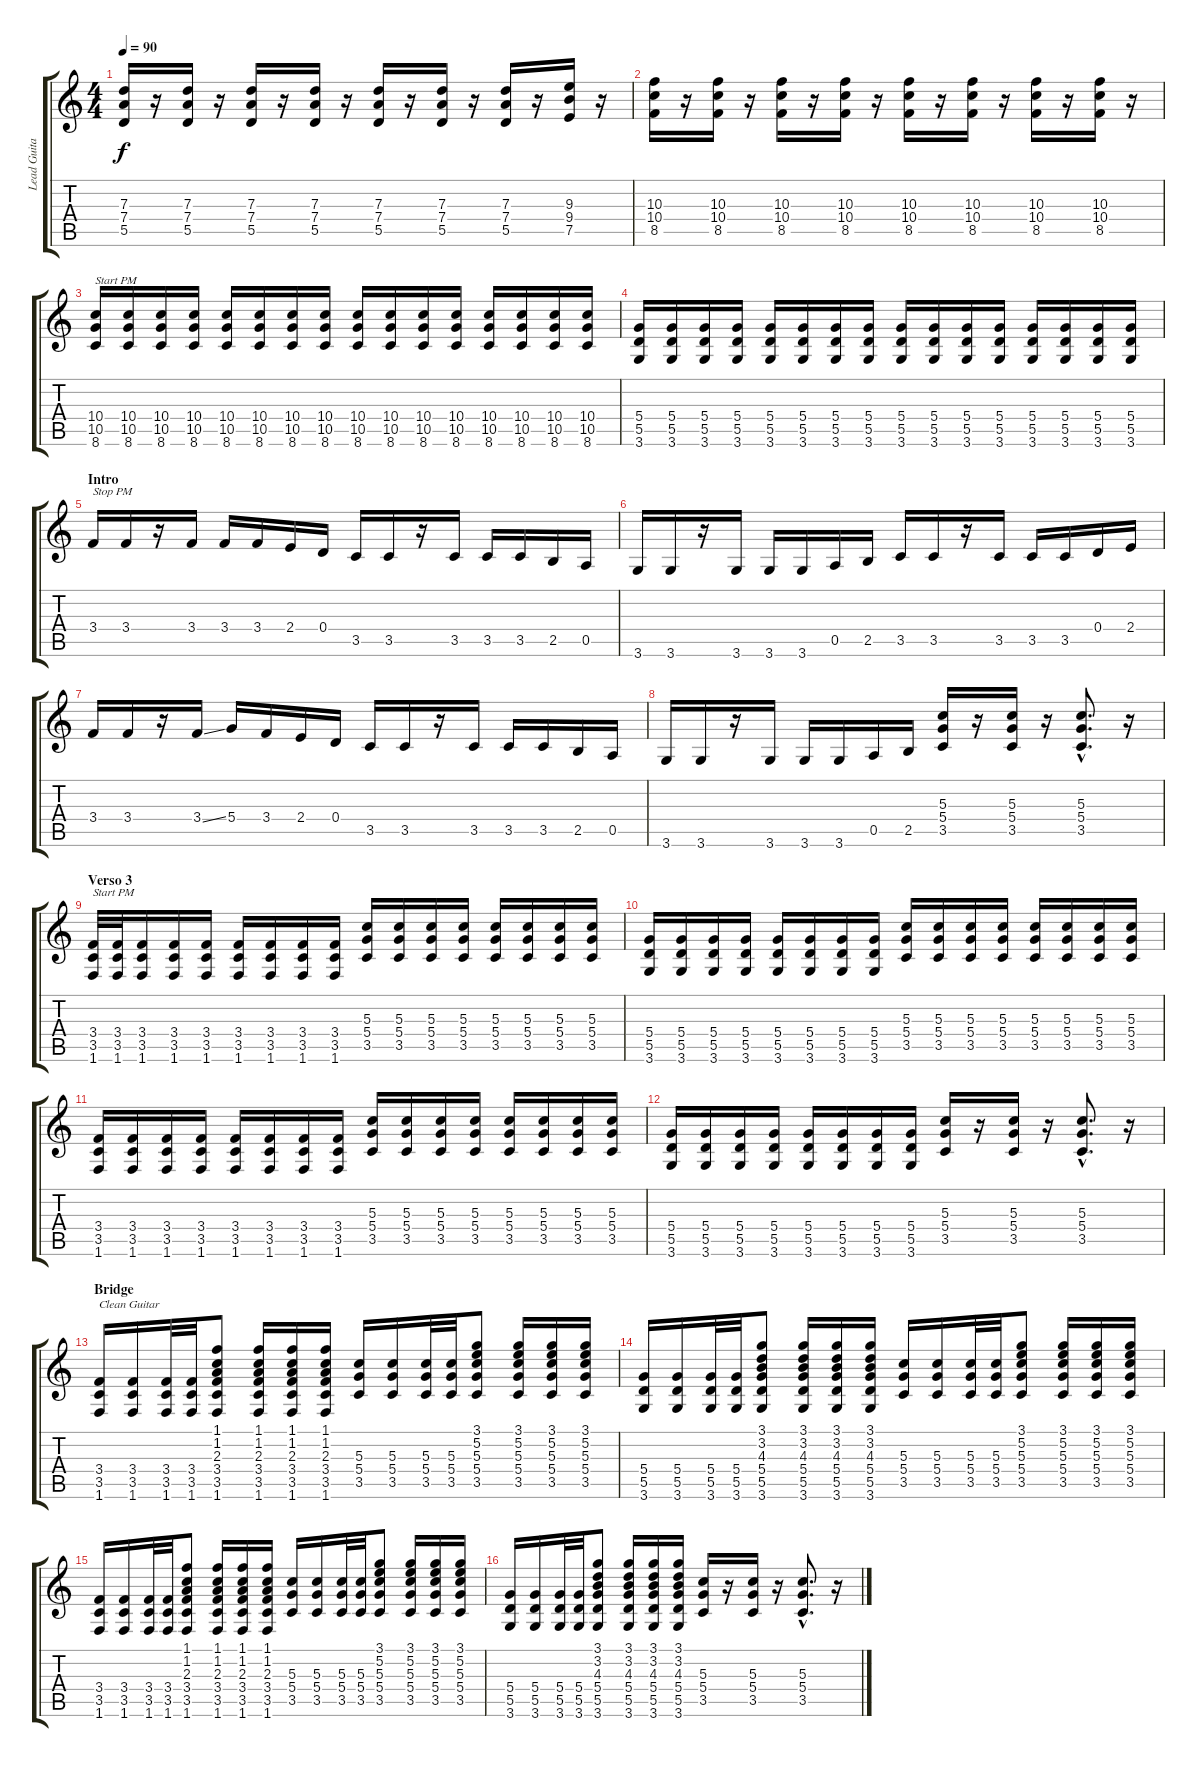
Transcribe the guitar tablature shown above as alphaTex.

\track ("Lead Guitar" "Lead Guita") {instrument distortionguitar}
\staff {score tabs}
\tuning (E4 B3 G3 D3 A2 E2) {hide}
\ts (4 4)
\tempo 90
\clef g2
\ks c
(7.3 7.4 5.5).16{dy f} r.16 (7.3 7.4 5.5).16 r.16 (7.3 7.4 5.5).16 r.16 (7.3 7.4 5.5).16 r.16 (7.3 7.4 5.5).16 r.16 (7.3 7.4 5.5).16 r.16 (7.3 7.4 5.5).16 r.16 (9.3 9.4 7.5).16 r.16 |
(10.3 10.4 8.5).16 r.16 (10.3 10.4 8.5).16 r.16 (10.3 10.4 8.5).16 r.16 (10.3 10.4 8.5).16 r.16 (10.3 10.4 8.5).16 r.16 (10.3 10.4 8.5).16 r.16 (10.3 10.4 8.5).16 r.16 (10.3 10.4 8.5).16 r.16 |
(10.4 10.5 8.6).16{txt "Start PM "} (10.4 10.5 8.6).16 (10.4 10.5 8.6).16 (10.4 10.5 8.6).16 (10.4 10.5 8.6).16 (10.4 10.5 8.6).16 (10.4 10.5 8.6).16 (10.4 10.5 8.6).16 (10.4 10.5 8.6).16 (10.4 10.5 8.6).16 (10.4 10.5 8.6).16 (10.4 10.5 8.6).16 (10.4 10.5 8.6).16 (10.4 10.5 8.6).16 (10.4 10.5 8.6).16 (10.4 10.5 8.6).16 |
(5.4 5.5 3.6).16 (5.4 5.5 3.6).16 (5.4 5.5 3.6).16 (5.4 5.5 3.6).16 (5.4 5.5 3.6).16 (5.4 5.5 3.6).16 (5.4 5.5 3.6).16 (5.4 5.5 3.6).16 (5.4 5.5 3.6).16 (5.4 5.5 3.6).16 (5.4 5.5 3.6).16 (5.4 5.5 3.6).16 (5.4 5.5 3.6).16 (5.4 5.5 3.6).16 (5.4 5.5 3.6).16 (5.4 5.5 3.6).16 |
\section ("" "Intro")
3.4.16{txt "Stop PM" volume 13} 3.4.16 r.16 3.4.16 3.4.16 3.4.16 2.4.16 0.4.16 3.5.16 3.5.16 r.16 3.5.16 3.5.16 3.5.16 2.5.16 0.5.16 |
3.6.16 3.6.16 r.16 3.6.16 3.6.16 3.6.16 0.5.16 2.5.16 3.5.16 3.5.16 r.16 3.5.16 3.5.16 3.5.16 0.4.16 2.4.16 |
3.4.16 3.4.16 r.16 3.4{ss}.16 5.4.16 3.4.16 2.4.16 0.4.16 3.5.16 3.5.16 r.16 3.5.16 3.5.16 3.5.16 2.5.16 0.5.16 |
3.6.16 3.6.16 r.16 3.6.16 3.6.16 3.6.16 0.5.16 2.5.16 (5.3 5.4 3.5).16 r.16 (5.3 5.4 3.5).16 r.16 (5.3{hac} 5.4{hac} 3.5{hac}).8{d} r.16 |
\section ("" "Verso 3")
(3.4 3.5 1.6).32{txt "Start PM" volume 5} (3.4 3.5 1.6).32 (3.4 3.5 1.6).16 (3.4 3.5 1.6).16 (3.4 3.5 1.6).16 (3.4 3.5 1.6).16 (3.4 3.5 1.6).16 (3.4 3.5 1.6).16 (3.4 3.5 1.6).16 (5.3 5.4 3.5).16 (5.3 5.4 3.5).16 (5.3 5.4 3.5).16 (5.3 5.4 3.5).16 (5.3 5.4 3.5).16 (5.3 5.4 3.5).16 (5.3 5.4 3.5).16 (5.3 5.4 3.5).16 |
(5.4 5.5 3.6).16 (5.4 5.5 3.6).16 (5.4 5.5 3.6).16 (5.4 5.5 3.6).16 (5.4 5.5 3.6).16 (5.4 5.5 3.6).16 (5.4 5.5 3.6).16 (5.4 5.5 3.6).16 (5.3 5.4 3.5).16 (5.3 5.4 3.5).16 (5.3 5.4 3.5).16 (5.3 5.4 3.5).16 (5.3 5.4 3.5).16 (5.3 5.4 3.5).16 (5.3 5.4 3.5).16 (5.3 5.4 3.5).16 |
(3.4 3.5 1.6).16 (3.4 3.5 1.6).16 (3.4 3.5 1.6).16 (3.4 3.5 1.6).16 (3.4 3.5 1.6).16 (3.4 3.5 1.6).16 (3.4 3.5 1.6).16 (3.4 3.5 1.6).16 (5.3 5.4 3.5).16 (5.3 5.4 3.5).16 (5.3 5.4 3.5).16 (5.3 5.4 3.5).16 (5.3 5.4 3.5).16 (5.3 5.4 3.5).16 (5.3 5.4 3.5).16 (5.3 5.4 3.5).16 |
(5.4 5.5 3.6).16 (5.4 5.5 3.6).16 (5.4 5.5 3.6).16 (5.4 5.5 3.6).16 (5.4 5.5 3.6).16 (5.4 5.5 3.6).16 (5.4 5.5 3.6).16 (5.4 5.5 3.6).16 (5.3 5.4 3.5).16 r.16 (5.3 5.4 3.5).16 r.16 (5.3{hac} 5.4{hac} 3.5{hac}).8{d} r.16 |
\section ("" "Bridge")
(3.4 3.5 1.6).16{txt "Clean Guitar" instrument acousticguitarnylon} (3.4 3.5 1.6).16{instrument acousticguitarnylon} (3.4 3.5 1.6).32 (3.4 3.5 1.6).32 (1.1 1.2 2.3 3.4 3.5 1.6).8 (1.1 1.2 2.3 3.4 3.5 1.6).16 (1.1 1.2 2.3 3.4 3.5 1.6).16 (1.1 1.2 2.3 3.4 3.5 1.6).16 (5.3 5.4 3.5).16 (5.3 5.4 3.5).16 (5.3 5.4 3.5).32 (5.3 5.4 3.5).32 (3.1 5.2 5.3 5.4 3.5).8 (3.1 5.2 5.3 5.4 3.5).16 (3.1 5.2 5.3 5.4 3.5).16 (3.1 5.2 5.3 5.4 3.5).16 |
(5.4 5.5 3.6).16 (5.4 5.5 3.6).16 (5.4 5.5 3.6).32 (5.4 5.5 3.6).32 (3.1 3.2 4.3 5.4 5.5 3.6).8 (3.1 3.2 4.3 5.4 5.5 3.6).16 (3.1 3.2 4.3 5.4 5.5 3.6).16 (3.1 3.2 4.3 5.4 5.5 3.6).16 (5.3 5.4 3.5).16 (5.3 5.4 3.5).16 (5.3 5.4 3.5).32 (5.3 5.4 3.5).32 (3.1 5.2 5.3 5.4 3.5).8 (3.1 5.2 5.3 5.4 3.5).16 (3.1 5.2 5.3 5.4 3.5).16 (3.1 5.2 5.3 5.4 3.5).16 |
(3.4 3.5 1.6).16{instrument acousticguitarnylon} (3.4 3.5 1.6).16{instrument acousticguitarnylon} (3.4 3.5 1.6).32 (3.4 3.5 1.6).32 (1.1 1.2 2.3 3.4 3.5 1.6).8 (1.1 1.2 2.3 3.4 3.5 1.6).16 (1.1 1.2 2.3 3.4 3.5 1.6).16 (1.1 1.2 2.3 3.4 3.5 1.6).16 (5.3 5.4 3.5).16 (5.3 5.4 3.5).16 (5.3 5.4 3.5).32 (5.3 5.4 3.5).32 (3.1 5.2 5.3 5.4 3.5).8 (3.1 5.2 5.3 5.4 3.5).16 (3.1 5.2 5.3 5.4 3.5).16 (3.1 5.2 5.3 5.4 3.5).16 |
(5.4 5.5 3.6).16 (5.4 5.5 3.6).16 (5.4 5.5 3.6).32 (5.4 5.5 3.6).32 (3.1 3.2 4.3 5.4 5.5 3.6).8 (3.1 3.2 4.3 5.4 5.5 3.6).16 (3.1 3.2 4.3 5.4 5.5 3.6).16 (3.1 3.2 4.3 5.4 5.5 3.6).16 (5.3 5.4 3.5).16 r.16 (5.3 5.4 3.5).16 r.16 (5.3{hac} 5.4{hac} 3.5{hac}).8{d} r.16
